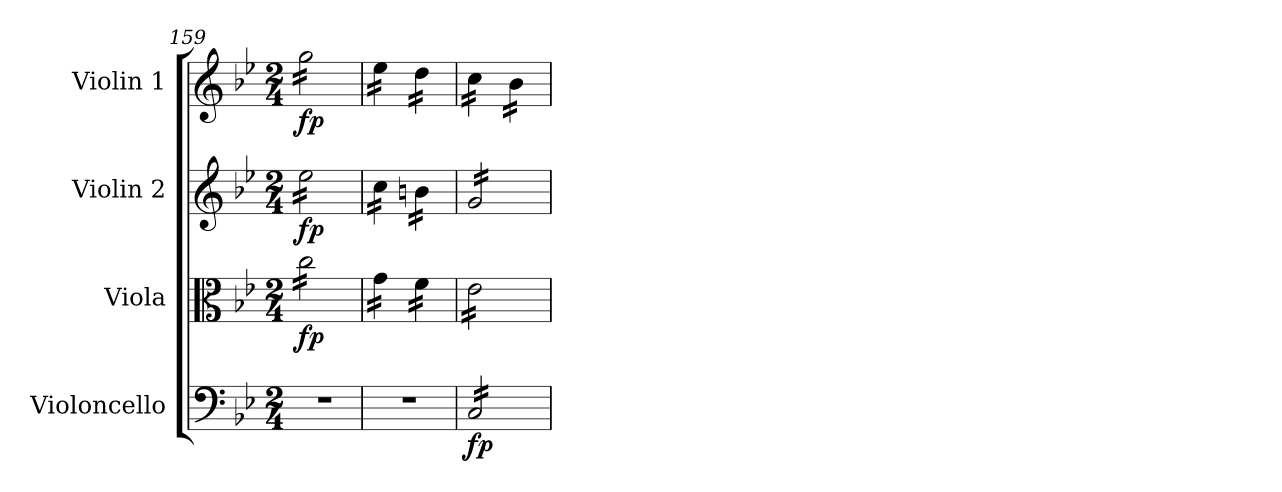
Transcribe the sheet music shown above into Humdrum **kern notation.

**kern	**dynam	**kern	**dynam	**kern	**dynam	**kern	**dynam
*part4	*part4	*part3	*part3	*part2	*part2	*part1	*part1
*staff4	*staff4	*staff3	*staff3	*staff2	*staff2	*staff1	*staff1
*I"Violoncello	*	*I"Viola	*	*I"Violin 2	*	*I"Violin 1	*
*I'Vc	*	*I'Vla	*	*I'Vln	*	*I'Vln	*
*clefF4	*	*clefC3	*	*clefG2	*	*clefG2	*
*k[b-e-]	*	*k[b-e-]	*	*k[b-e-]	*	*k[b-e-]	*
*M2/4	*	*M2/4	*	*M2/4	*	*M2/4	*
=159	=159	=159	=159	=159	=159	=159	=159
!	!	!	!LO:DY:b	!	!LO:DY:b	!	!LO:DY:b
*	*	*tremolo	*	*	*	*	*
*	*	*	*	*tremolo	*	*	*
*	*	*	*	*	*	*tremolo	*
2r	.	16cc\LL	fp	16ee-\LL	fp	16gg\LL	fp
.	.	16cc\	.	16ee-\	.	16gg\	.
.	.	16cc\	.	16ee-\	.	16gg\	.
.	.	16cc\	.	16ee-\	.	16gg\	.
.	.	16cc\	.	16ee-\	.	16gg\	.
.	.	16cc\	.	16ee-\	.	16gg\	.
.	.	16cc\	.	16ee-\	.	16gg\	.
.	.	16cc\JJ	.	16ee-\JJ	.	16gg\JJ	.
=160	=160	=160	=160	=160	=160	=160	=160
2r	.	16g\LL	.	16cc\LL	.	16ee-\LL	.
.	.	16g\	.	16cc\	.	16ee-\	.
.	.	16g\	.	16cc\	.	16ee-\	.
.	.	16g\JJ	.	16cc\JJ	.	16ee-\JJ	.
.	.	16f\LL	.	16bn\LL	.	16dd\LL	.
.	.	16f\	.	16bn\	.	16dd\	.
.	.	16f\	.	16bn\	.	16dd\	.
.	.	16f\JJ	.	16bn\JJ	.	16dd\JJ	.
=161	=161	=161	=161	=161	=161	=161	=161
!	!LO:DY:b	!	!	!	!	!	!
*tremolo	*	*	*	*	*	*	*
16C/LL	fp	16e-\LL	.	16g/LL	.	16cc\LL	.
16C/	.	16e-\	.	16g/	.	16cc\	.
16C/	.	16e-\	.	16g/	.	16cc\	.
16C/	.	16e-\	.	16g/	.	16cc\JJ	.
16C/	.	16e-\	.	16g/	.	16b-\LL	.
16C/	.	16e-\	.	16g/	.	16b-\	.
16C/	.	16e-\	.	16g/	.	16b-\	.
16C/JJ	.	16e-\JJ	.	16g/JJ	.	16b-\JJ	.
*	*	*	*	*	*	*Xtremolo	*
*	*	*	*	*Xtremolo	*	*	*
*	*	*Xtremolo	*	*	*	*	*
*Xtremolo	*	*	*	*	*	*	*
=	=	=	=	=	=	=	=
*-	*-	*-	*-	*-	*-	*-	*-
